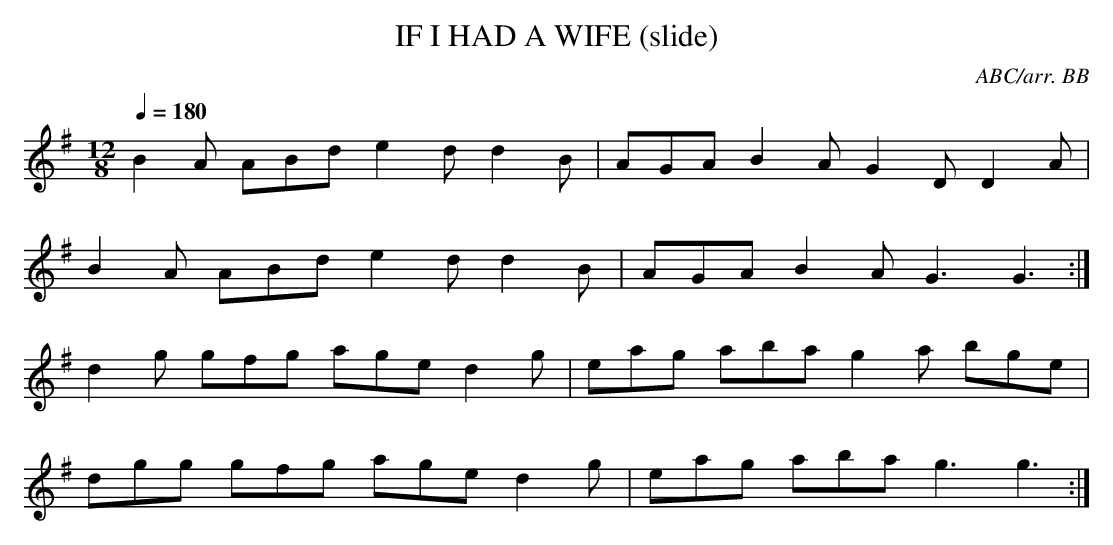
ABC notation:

X:1
T:IF I HAD A WIFE (slide)
C:ABC/arr. BB
Q:1/4=180
L:1/8
M:12/8
K:G
B2A ABd e2d d2B|AGA B2A G2D D2A |
B2A ABd e2d d2B|AGA B2A G3 G3 :|
d2g gfg age d2g|eag aba g2a bge |
dgg gfg age d2g|eag aba g3 g3 :|
